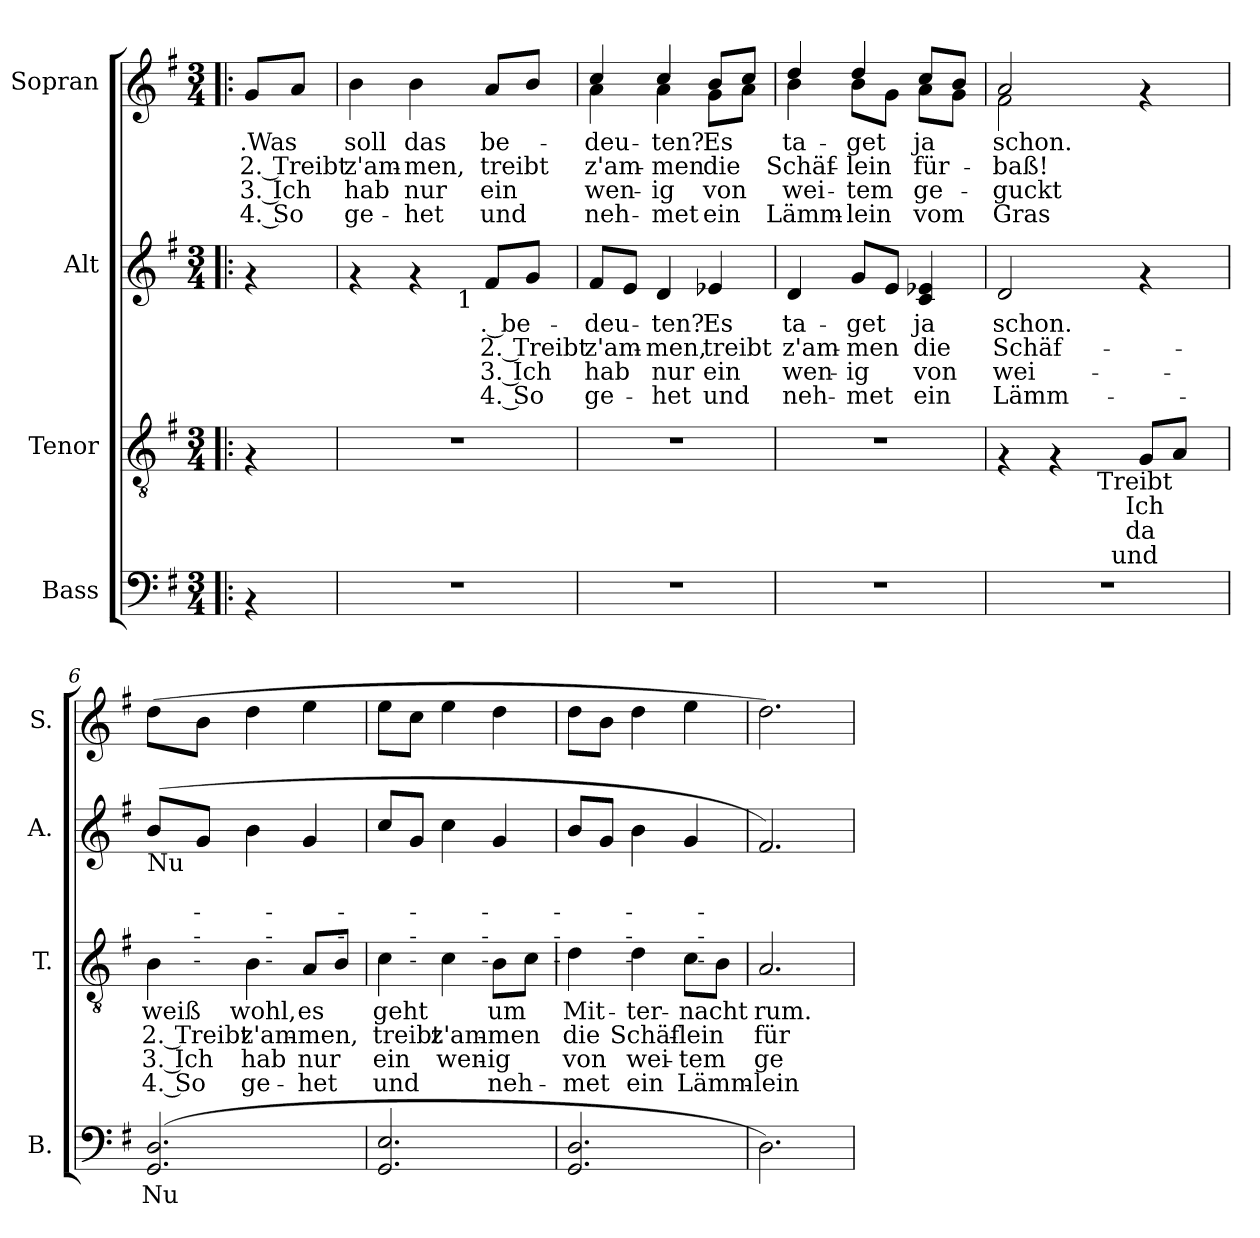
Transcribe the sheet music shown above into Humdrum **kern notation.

**kern	**text	**kern	**text	**text	**text	**text	**kern	**text	**text	**text	**text	**kern	**text	**text	**text	**text
*part4	*part4	*part3	*part3	*part3	*part3	*part3	*part2	*part2	*part2	*part2	*part2	*part1	*part1	*part1	*part1	*part1
*staff4	*staff4	*staff3	*staff3	*staff3	*staff3	*staff3	*staff2	*staff2	*staff2	*staff2	*staff2	*staff1	*staff1	*staff1	*staff1	*staff1
*I"Bass	*	*I"Tenor	*	*	*	*	*I"Alt	*	*	*	*	*I"Sopran	*	*	*	*
*I'B.	*	*I'T.	*	*	*	*	*I'A.	*	*	*	*	*I'S.	*	*	*	*
*clefF4	*	*clefGv2	*	*	*	*	*clefG2	*	*	*	*	*clefG2	*	*	*	*
*k[f#]	*	*k[f#]	*	*	*	*	*k[f#]	*	*	*	*	*k[f#]	*	*	*	*
*G:	*	*G:	*	*	*	*	*G:	*	*	*	*	*G:	*	*	*	*
*M3/4	*	*M3/4	*	*	*	*	*M3/4	*	*	*	*	*M3/4	*	*	*	*
=1!|:	=1!|:	=1!|:	=1!|:	=1!|:	=1!|:	=1!|:	=1!|:	=1!|:	=1!|:	=1!|:	=1!|:	=1!|:	=1!|:	=1!|:	=1!|:	=1!|:
!	!	!	!	!	!	!	!	!	!	!	!	!	!LO:LY:b	!LO:LY:b	!LO:LY:b	!LO:LY:b
4rAA	.	4rF	.	.	.	.	4rf	.	.	.	.	8g</L	.Was	2. Treibt	3. Ich	4. So
.	.	.	.	.	.	.	.	.	.	.	.	8a/J	.	.	.	.
=2	=2	=2	=2	=2	=2	=2	=2	=2	=2	=2	=2	=2	=2	=2	=2	=2
!	!	!	!	!	!	!	!	!	!	!	!	!	!LO:LY:b	!LO:LY:b	!LO:LY:b	!LO:LY:b
*	*	*	*	*	*	*	*^	*	*	*	*	*	*	*	*	*
2.r	.	2.r	.	.	.	.	4rf	4ryy	.	.	.	.	4b\	soll	z'am-	hab	ge-
!	!	!	!	!	!	!	!	!	!	!	!	!	!	!LO:LY:b	!LO:LY:b	!LO:LY:b	!LO:LY:b
.	.	.	.	.	.	.	4rf	8ryy	.	.	.	.	4b\	das	-men,	nur	-het
.	.	.	.	.	.	.	.	32ryy	.	.	.	.	.	.	.	.	.
!	!	!	!	!	!	!	!	!LO:TX:b:t=1	!	!	!	!	!	!	!	!	!
.	.	.	.	.	.	.	.	4ryy	.	.	.	.	.	.	.	.	.
!	!	!	!	!	!	!	!	!	!LO:LY:b	!LO:LY:b	!LO:LY:b	!LO:LY:b	!	!LO:LY:b	!LO:LY:b	!LO:LY:b	!LO:LY:b
.	.	.	.	.	.	.	8f#/L	.	. be-	2. Treibt	3. Ich	4. So	8a/L	be-	treibt	ein	und
.	.	.	.	.	.	.	8g/J	.	.	.	.	.	8b/J	.	.	.	.
.	.	.	.	.	.	.	.	16.ryy	.	.	.	.	.	.	.	.	.
=3	=3	=3	=3	=3	=3	=3	=3	=3	=3	=3	=3	=3	=3	=3	=3	=3	=3
!	!	!	!	!	!	!	!	!	!LO:LY:b	!LO:LY:b	!LO:LY:b	!LO:LY:b	!	!LO:LY:b	!LO:LY:b	!LO:LY:b	!LO:LY:b
*	*	*	*	*	*	*	*v	*v	*	*	*	*	*^	*	*	*	*
2.r	.	2.r	.	.	.	.	8f#/L	-deu-	z'am-	hab	ge-	4cc/	4a\	-deu-	z'am-	wen-	neh-
.	.	.	.	.	.	.	8e/J	.	.	.	.	.	.	.	.	.	.
!	!	!	!	!	!	!	!	!LO:LY:b	!LO:LY:b	!LO:LY:b	!LO:LY:b	!	!	!LO:LY:b	!LO:LY:b	!LO:LY:b	!LO:LY:b
.	.	.	.	.	.	.	4d/	-ten?	-men,	nur	-het	4cc/	4a\	-ten?	-men	-ig	-met
!	!	!	!	!	!	!	!	!LO:LY:b	!LO:LY:b	!LO:LY:b	!LO:LY:b	!	!	!LO:LY:b	!LO:LY:b	!LO:LY:b	!LO:LY:b
.	.	.	.	.	.	.	4e-X/	Es	treibt	ein	und	8b/L	8g\L	Es	die	von	ein
.	.	.	.	.	.	.	.	.	.	.	.	8cc/J	8a\J	.	.	.	.
=4	=4	=4	=4	=4	=4	=4	=4	=4	=4	=4	=4	=4	=4	=4	=4	=4	=4
!	!	!	!	!	!	!	!	!LO:LY:b	!LO:LY:b	!LO:LY:b	!LO:LY:b	!	!	!LO:LY:b	!LO:LY:b	!LO:LY:b	!LO:LY:b
2.r	.	2.r	.	.	.	.	4d/	ta-	z'am-	wen-	neh-	4dd/	4b\	ta-	Schäf-	wei-	Lämm-
!	!	!	!	!	!	!	!	!LO:LY:b	!LO:LY:b	!LO:LY:b	!LO:LY:b	!	!	!LO:LY:b	!LO:LY:b	!LO:LY:b	!LO:LY:b
.	.	.	.	.	.	.	8g/L	-get	-men	-ig	-met	4dd/	8b\L	-get	-lein	-tem	-lein
.	.	.	.	.	.	.	8e/J	.	.	.	.	.	8g\J	.	.	.	.
!	!	!	!	!	!	!	!	!LO:LY:b	!LO:LY:b	!LO:LY:b	!LO:LY:b	!	!	!LO:LY:b	!LO:LY:b	!LO:LY:b	!LO:LY:b
.	.	.	.	.	.	.	4c/ 4e-X/	ja	die	von	ein	8cc/L	8a\L	ja	für-	ge-	vom
.	.	.	.	.	.	.	.	.	.	.	.	8b/J	8g\J	.	.	.	.
=5	=5	=5	=5	=5	=5	=5	=5	=5	=5	=5	=5	=5	=5	=5	=5	=5	=5
!	!	!	!	!	!	!	!	!LO:LY:b	!LO:LY:b	!LO:LY:b	!LO:LY:b	!	!	!LO:LY:b	!LO:LY:b	!LO:LY:b	!LO:LY:b
*^	*	*^	*	*	*	*	*	*	*	*	*	*	*	*	*	*	*
*	*^	*	*	*^	*	*	*	*	*	*	*	*	*	*	*	*	*	*	*
2.r	4..ryy	4...ryy	.	4rF	4ryy	4...ryy	.	.	.	.	2d/	schon.	Schäf-	wei-	Lämm-	2a/	2f#\	schon.	-baß!	-guckt	Gras
.	.	.	.	4rF	8ryy	.	.	.	.	.	.	.	.	.	.	.	.	.	.	.	.
.	.	.	.	.	32ryy	.	.	.	.	.	.	.	.	.	.	.	.	.	.	.	.
!	!	!	!	!	!LO:TX:b:t=Treibt	!	!	!	!	!	!	!	!	!	!	!	!	!	!	!	!
.	.	.	.	.	4ryy	.	.	.	.	.	.	.	.	.	.	.	.	.	.	.	.
!	!LO:TX:a:t=und	!	!	!	!	!	!	!	!	!	!	!	!	!	!	!	!	!	!	!	!
.	4ryy	.	.	.	.	.	.	.	.	.	.	.	.	.	.	.	.	.	.	.	.
!	!	!	!	!	!	!LO:TX:b:t=Ich	!	!	!	!	!	!	!	!	!	!	!	!	!	!	!
!	!	!LO:TX:a:t=da	!	!	!	!	!	!	!	!	!	!	!	!	!	!	!	!	!	!	!
.	.	4ryy	.	.	.	4ryy	.	.	.	.	.	.	.	.	.	.	.	.	.	.	.
.	.	.	.	8G/L	.	.	.	.	.	.	4rf	.	.	.	.	4rf	4ryy	.	.	.	.
.	.	.	.	8A/J	.	.	.	.	.	.	.	.	.	.	.	.	.	.	.	.	.
.	.	.	.	.	16.ryy	.	.	.	.	.	.	.	.	.	.	.	.	.	.	.	.
.	16ryy	.	.	.	.	.	.	.	.	.	.	.	.	.	.	.	.	.	.	.	.
.	.	32ryy	.	.	.	32ryy	.	.	.	.	.	.	.	.	.	.	.	.	.	.	.
!!LO:LB:g=z
=6	=6	=6	=6	=6	=6	=6	=6	=6	=6	=6	=6	=6	=6	=6	=6	=6	=6	=6	=6	=6	=6
!	!	!	!	!	!	!	!	!	!	!	!	!	!	!	!	!LO:TX:b:t=Nu	!	!	!	!	!
!	!	!	!	!	!	!	!	!	!	!	!LO:TX:b:t=Nu	!	!	!	!	!	!	!	!	!	!
!	!	!	!LO:LY:b	!	!	!	!LO:LY:b	!LO:LY:b	!LO:LY:b	!LO:LY:b	!	!	!	!	!	!	!	!	!	!	!
*v	*v	*v	*	*	*	*	*	*	*	*	*	*	*	*	*	*v	*v	*	*	*	*
*	*	*v	*v	*v	*	*	*	*	*	*	*	*	*	*	*	*	*	*
(>2.GG/ 2.D/	Nu	4B\	weiß	2. Treibt	3. Ich	4. So	(>8b/L	.	.	.	.	(>8dd\L	.	.	.	.
.	.	.	.	.	.	.	8g/J	.	.	.	.	8b\J	.	.	.	.
!	!	!	!LO:LY:b	!LO:LY:b	!LO:LY:b	!LO:LY:b	!	!	!	!	!	!	!	!	!	!
.	.	4B\	wohl,	z'am-	hab	ge-	4b\	.	.	.	.	4dd\	.	.	.	.
!	!	!	!LO:LY:b	!LO:LY:b	!LO:LY:b	!LO:LY:b	!	!	!	!	!	!	!	!	!	!
.	.	8A/L	es	-men,	nur	-het	4g/	.	.	.	.	4ee\	.	.	.	.
.	.	8B/J	.	.	.	.	.	.	.	.	.	.	.	.	.	.
=7	=7	=7	=7	=7	=7	=7	=7	=7	=7	=7	=7	=7	=7	=7	=7	=7
!	!	!	!LO:LY:b	!LO:LY:b	!LO:LY:b	!LO:LY:b	!	!	!	!	!	!	!	!	!	!
2.GG/ 2.E/	.	4c\	geht	treibt	ein	und	8cc/L	.	.	.	.	8ee\L	.	.	.	.
.	.	.	.	.	.	.	8g/J	.	.	.	.	8cc\J	.	.	.	.
!	!	!	!	!LO:LY:b	!LO:LY:b	!	!	!	!	!	!	!	!	!	!	!
.	.	4c\	.	z'am-	wen-	.	4cc\	.	.	.	.	4ee\	.	.	.	.
!	!	!	!LO:LY:b	!LO:LY:b	!LO:LY:b	!LO:LY:b	!	!	!	!	!	!	!	!	!	!
.	.	8B\L	um	-men	-ig	neh-	4g/	.	.	.	.	4dd\	.	.	.	.
.	.	8c\J	.	.	.	.	.	.	.	.	.	.	.	.	.	.
=8	=8	=8	=8	=8	=8	=8	=8	=8	=8	=8	=8	=8	=8	=8	=8	=8
!	!	!	!LO:LY:b	!LO:LY:b	!LO:LY:b	!LO:LY:b	!	!	!	!	!	!	!	!	!	!
2.GG/ 2.D/	.	4d\	Mit-	die	von	-met	8b/L	.	.	.	.	8dd\L	.	.	.	.
.	.	.	.	.	.	.	8g/J	.	.	.	.	8b\J	.	.	.	.
!	!	!	!LO:LY:b	!LO:LY:b	!LO:LY:b	!LO:LY:b	!	!	!	!	!	!	!	!	!	!
.	.	4d\	-ter-	Schäf-	wei-	ein	4b\	.	.	.	.	4dd\	.	.	.	.
!	!	!	!LO:LY:b	!LO:LY:b	!LO:LY:b	!LO:LY:b	!	!	!	!	!	!	!	!	!	!
.	.	8c\L	-nacht	-lein	-tem	Lämm-	4g/	.	.	.	.	4ee\	.	.	.	.
.	.	8B\J	.	.	.	.	.	.	.	.	.	.	.	.	.	.
=9	=9	=9	=9	=9	=9	=9	=9	=9	=9	=9	=9	=9	=9	=9	=9	=9
!	!	!	!LO:LY:b	!LO:LY:b	!LO:LY:b	!LO:LY:b	!	!	!	!	!	!	!	!	!	!
2.D\)	.	2.A/	rum.	für-	ge-	-lein	2.f#/)	.	.	.	.	2.dd\)	.	.	.	.
=	=	=	=	=	=	=	=	=	=	=	=	=	=	=	=	=
*-	*-	*-	*-	*-	*-	*-	*-	*-	*-	*-	*-	*-	*-	*-	*-	*-
